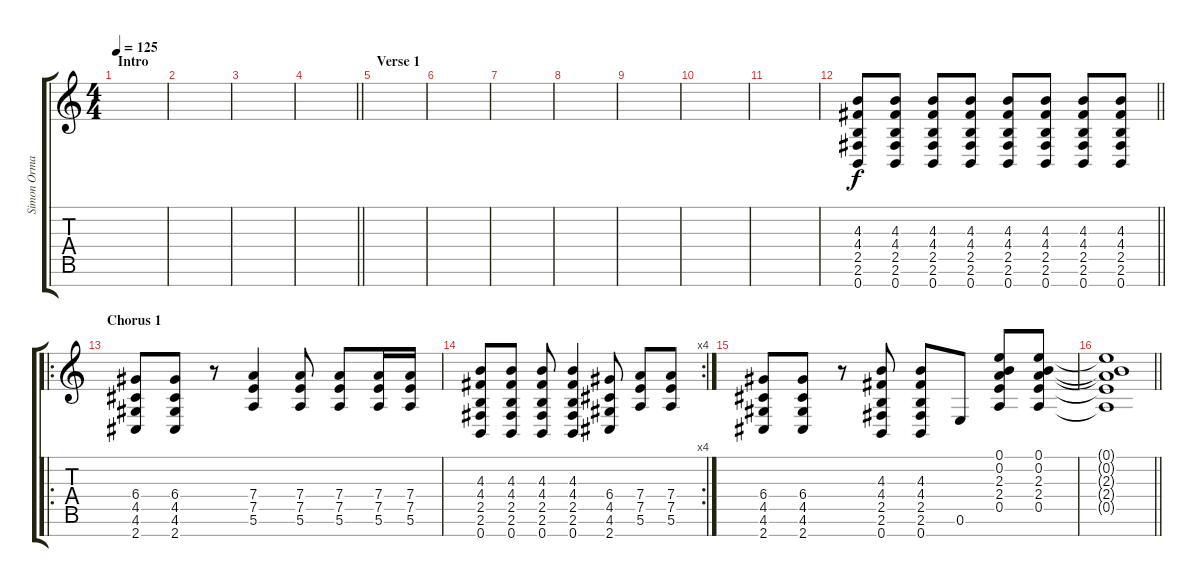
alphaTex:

\track ("Simon Ormandy | Gtr. 3" "Simon Orma") {instrument overdrivenguitar}
\staff {score tabs}
\tuning (E4 B3 G3 D3 A2 E2 B1) {hide}
\ts (4 4)
\section ("" "Intro")
\tempo 125
\clef g2
\ks c
|
|
|
\barLineRight lightlight
|
\section ("" "Verse 1")
|
|
|
|
|
|
|
\barLineRight lightlight
(4.3 4.4 2.5 2.6 0.7).8{volume 13} (4.3 4.4 2.5 2.6 0.7).8 (4.3 4.4 2.5 2.6 0.7).8 (4.3 4.4 2.5 2.6 0.7).8 (4.3 4.4 2.5 2.6 0.7).8 (4.3 4.4 2.5 2.6 0.7).8 (4.3 4.4 2.5 2.6 0.7).8 (4.3 4.4 2.5 2.6 0.7).8 |
\ro
\section ("" "Chorus 1")
(6.4 4.5 4.6 2.7).8 (6.4 4.5 4.6 2.7).8 r.8 (7.4 7.5 5.6).4 (7.4 7.5 5.6).8 (7.4 7.5 5.6).8 (7.4 7.5 5.6).16 (7.4 7.5 5.6).16 |
\rc 4
(4.3 4.4 2.5 2.6 0.7).8 (4.3 4.4 2.5 2.6 0.7).8 (4.3 4.4 2.5 2.6 0.7).8 (4.3 4.4 2.5 2.6 0.7).4 (6.4 4.5 4.6 2.7).8 (7.4 7.5 5.6).8 (7.4 7.5 5.6).8 |
(6.4 4.5 4.6 2.7).8 (6.4 4.5 4.6 2.7).8 r.8 (4.3 4.4 2.5 2.6 0.7).8 (4.3 4.4 2.5 2.6 0.7).8 0.6.8 (0.1 0.2 2.3 2.4 0.5).8 (0.1 0.2 2.3 2.4 0.5).8 |
\barLineRight lightlight
(0.1{t} 0.2{t} 2.3{t} 2.4{t} 0.5{t}).1
